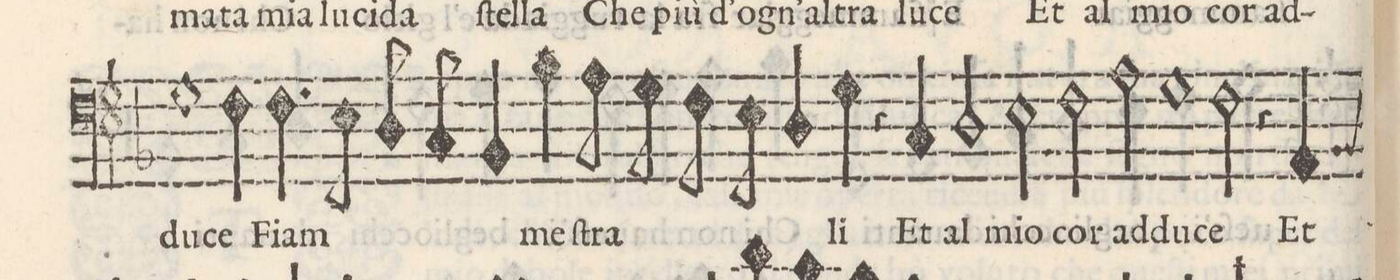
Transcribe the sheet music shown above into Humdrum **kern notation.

**kern	**text
*I"BASSO	*
*clefF4	*
*k[b-]	*
*met(C)	*
*M2/1	*
1G	-du-
=14-	=14-
4F\	-ce
4.F\	Fiam-
8E\	.
8D/	.
8C/	.
4BB-/	.
4B-\	-me
8A\	ſtra-
8G\	.
8F\	.
8E\	.
=15-	=15-
4D/	.
4G\	-li
4r	.
4C/	Et
2D/	al
2E\	mio
=16-	=16-
2F\	cor
2A\	ad-
1G	-du-
=17-	=17-
2F\	-ce
4r	.
4AA/	Et
*custos:BB-	*
*-	*-
